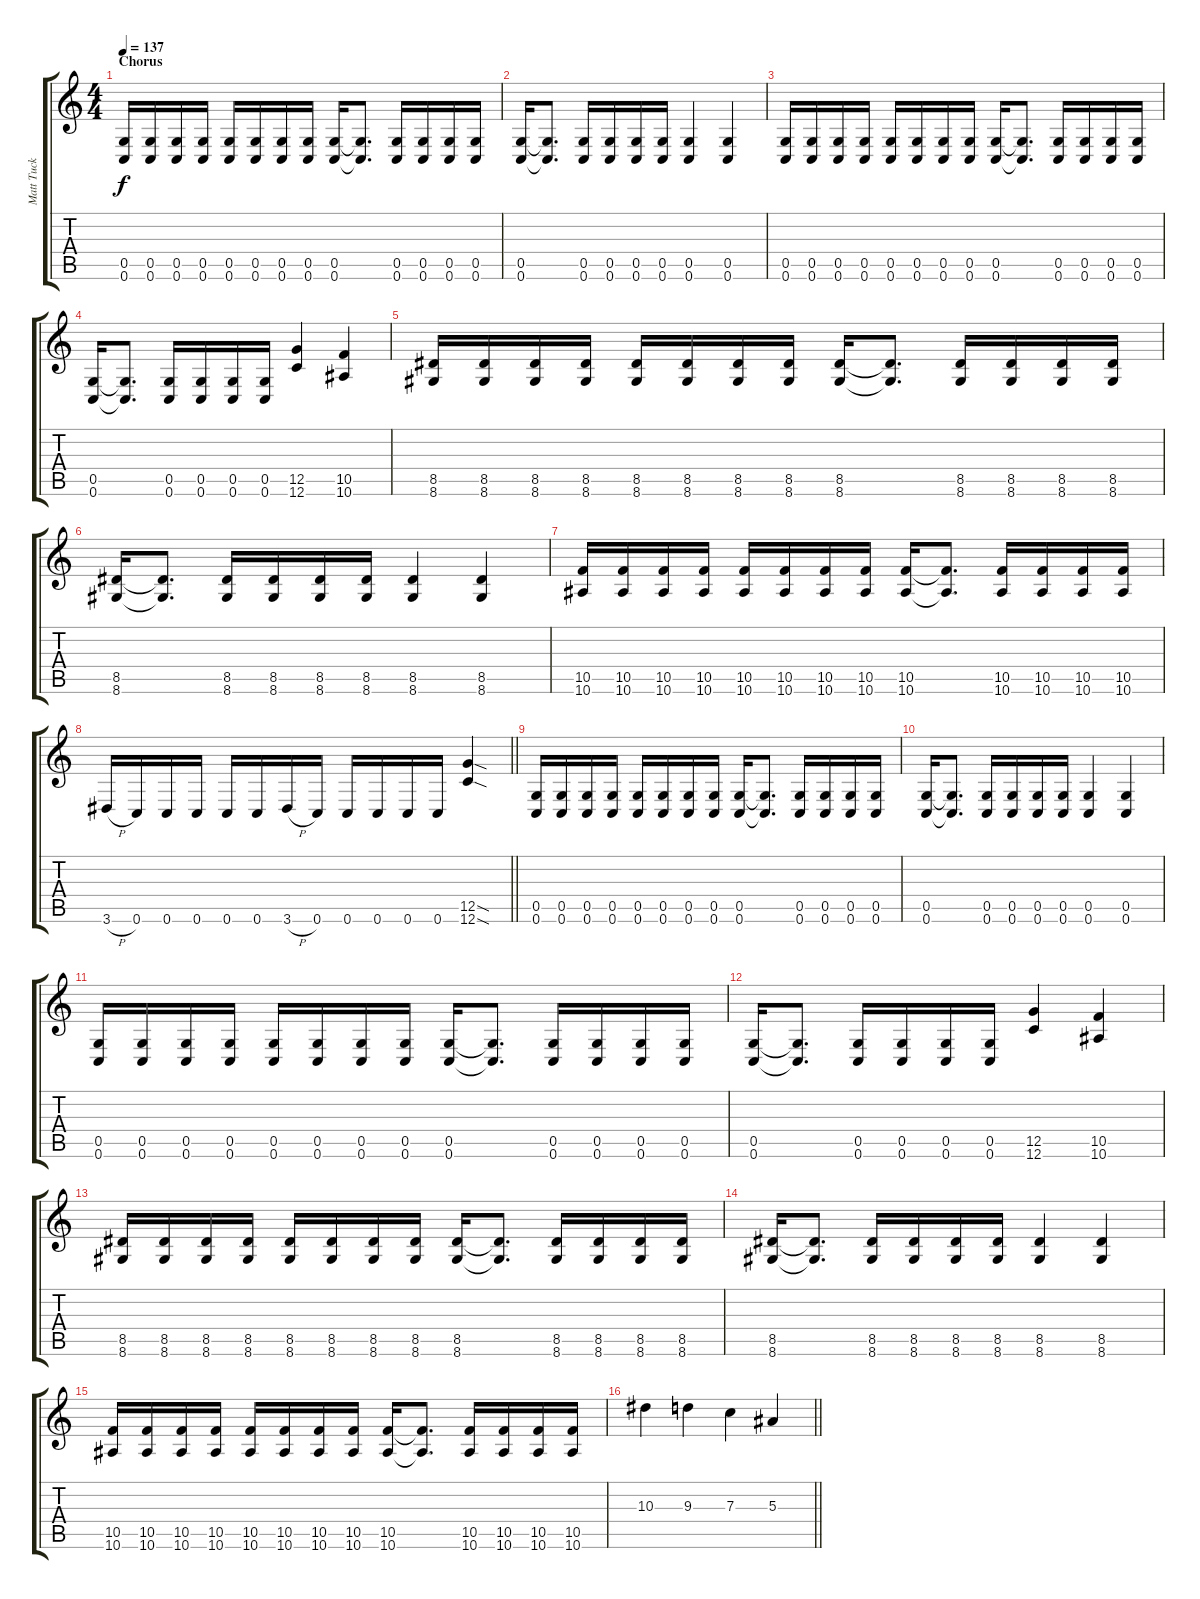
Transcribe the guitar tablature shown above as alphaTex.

\track ("Matt Tuck (Rhythm Guitar)" "Matt Tuck ") {instrument distortionguitar}
\staff {score tabs}
\tuning (D4 A3 F3 C3 G2 C2) {hide}
\ts (4 4)
\section ("" "Chorus")
\tempo 137
\clef g2
\ks c
(0.5 0.6).16{dy f instrument distortionguitar} (0.5 0.6).16 (0.5 0.6).16 (0.5 0.6).16 (0.5 0.6).16 (0.5 0.6).16 (0.5 0.6).16 (0.5 0.6).16 (0.5 0.6).16 (0.5{t} 0.6{t}).8{d} (0.5 0.6).16 (0.5 0.6).16 (0.5 0.6).16 (0.5 0.6).16 |
(0.5 0.6).16 (0.5{t} 0.6{t}).8{d} (0.5 0.6).16 (0.5 0.6).16 (0.5 0.6).16 (0.5 0.6).16 (0.5 0.6).4 (0.5 0.6).4 |
(0.5 0.6).16 (0.5 0.6).16 (0.5 0.6).16 (0.5 0.6).16 (0.5 0.6).16 (0.5 0.6).16 (0.5 0.6).16 (0.5 0.6).16 (0.5 0.6).16 (0.5{t} 0.6{t}).8{d} (0.5 0.6).16 (0.5 0.6).16 (0.5 0.6).16 (0.5 0.6).16 |
(0.5 0.6).16 (0.5{t} 0.6{t}).8{d} (0.5 0.6).16 (0.5 0.6).16 (0.5 0.6).16 (0.5 0.6).16 (12.5 12.6).4 (10.5 10.6).4 |
(8.5 8.6).16 (8.5 8.6).16 (8.5 8.6).16 (8.5 8.6).16 (8.5 8.6).16 (8.5 8.6).16 (8.5 8.6).16 (8.5 8.6).16 (8.5 8.6).16 (8.5{t} 8.6{t}).8{d} (8.5 8.6).16 (8.5 8.6).16 (8.5 8.6).16 (8.5 8.6).16 |
(8.5 8.6).16 (8.5{t} 8.6{t}).8{d} (8.5 8.6).16 (8.5 8.6).16 (8.5 8.6).16 (8.5 8.6).16 (8.5 8.6).4 (8.5 8.6).4 |
(10.5 10.6).16 (10.5 10.6).16 (10.5 10.6).16 (10.5 10.6).16 (10.5 10.6).16 (10.5 10.6).16 (10.5 10.6).16 (10.5 10.6).16 (10.5 10.6).16 (10.5{t} 10.6{t}).8{d} (10.5 10.6).16 (10.5 10.6).16 (10.5 10.6).16 (10.5 10.6).16 |
\barLineRight lightlight
3.6{h}.16 0.6.16 0.6.16 0.6.16 0.6.16 0.6.16 3.6{h}.16 0.6.16 0.6.16 0.6.16 0.6.16 0.6.16 (12.5{sod} 12.6{sod}).4 |
(0.5 0.6).16 (0.5 0.6).16 (0.5 0.6).16 (0.5 0.6).16 (0.5 0.6).16 (0.5 0.6).16 (0.5 0.6).16 (0.5 0.6).16 (0.5 0.6).16 (0.5{t} 0.6{t}).8{d} (0.5 0.6).16 (0.5 0.6).16 (0.5 0.6).16 (0.5 0.6).16 |
(0.5 0.6).16 (0.5{t} 0.6{t}).8{d} (0.5 0.6).16 (0.5 0.6).16 (0.5 0.6).16 (0.5 0.6).16 (0.5 0.6).4 (0.5 0.6).4 |
(0.5 0.6).16 (0.5 0.6).16 (0.5 0.6).16 (0.5 0.6).16 (0.5 0.6).16 (0.5 0.6).16 (0.5 0.6).16 (0.5 0.6).16 (0.5 0.6).16 (0.5{t} 0.6{t}).8{d} (0.5 0.6).16 (0.5 0.6).16 (0.5 0.6).16 (0.5 0.6).16 |
(0.5 0.6).16 (0.5{t} 0.6{t}).8{d} (0.5 0.6).16 (0.5 0.6).16 (0.5 0.6).16 (0.5 0.6).16 (12.5 12.6).4 (10.5 10.6).4 |
(8.5 8.6).16 (8.5 8.6).16 (8.5 8.6).16 (8.5 8.6).16 (8.5 8.6).16 (8.5 8.6).16 (8.5 8.6).16 (8.5 8.6).16 (8.5 8.6).16 (8.5{t} 8.6{t}).8{d} (8.5 8.6).16 (8.5 8.6).16 (8.5 8.6).16 (8.5 8.6).16 |
(8.5 8.6).16 (8.5{t} 8.6{t}).8{d} (8.5 8.6).16 (8.5 8.6).16 (8.5 8.6).16 (8.5 8.6).16 (8.5 8.6).4 (8.5 8.6).4 |
(10.5 10.6).16 (10.5 10.6).16 (10.5 10.6).16 (10.5 10.6).16 (10.5 10.6).16 (10.5 10.6).16 (10.5 10.6).16 (10.5 10.6).16 (10.5 10.6).16 (10.5{t} 10.6{t}).8{d} (10.5 10.6).16 (10.5 10.6).16 (10.5 10.6).16 (10.5 10.6).16 |
\barLineRight lightlight
10.3.4 9.3.4 7.3.4 5.3.4
